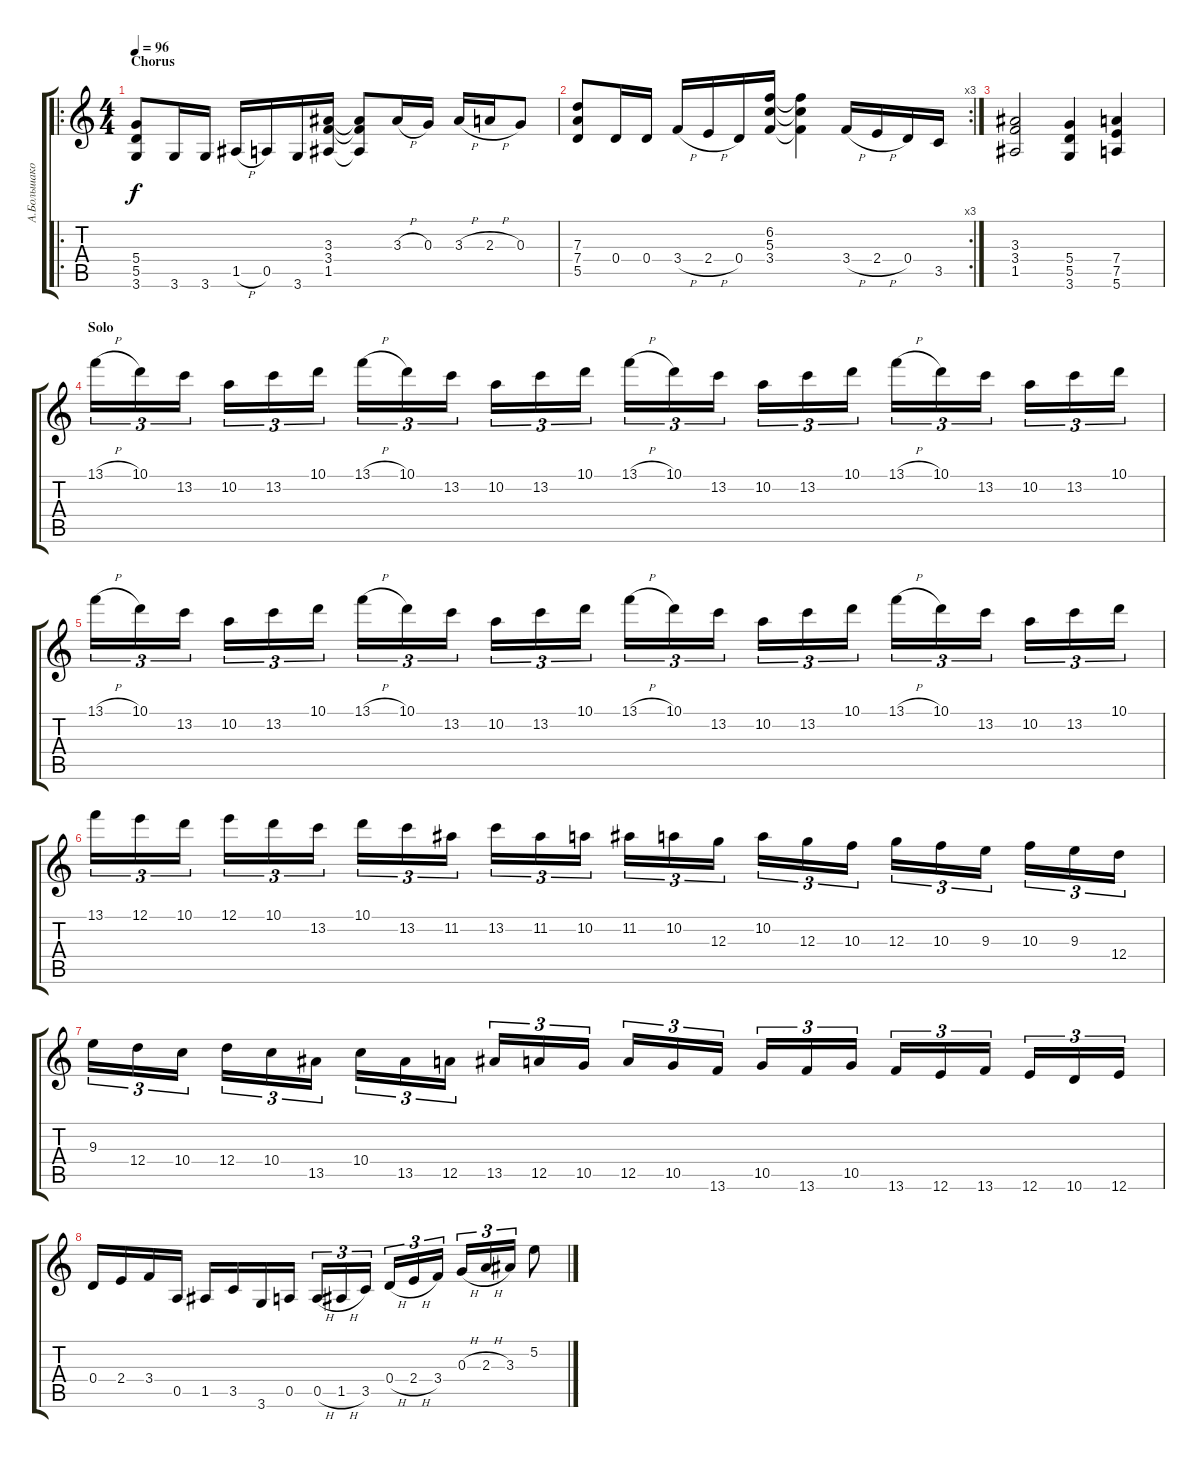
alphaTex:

\track ("А.Большаков" "А.Большако") {instrument overdrivenguitar}
\staff {score tabs}
\tuning (E4 B3 G3 D3 A2 E2) {hide}
\ro
\ts (4 4)
\section ("" "Chorus")
\tempo 96
\clef g2
\ks c
(5.4 5.5 3.6).8{dy f} 3.6.16 3.6.16 1.5{h}.16 0.5.16 3.6.16 (3.3 3.4 1.5).16 (3.3{t} 3.4{t} 1.5{t}).8 3.3{h}.16 0.3.16 3.3{h}.16 2.3{h}.16 0.3.8 |
\rc 3
(7.3 7.4 5.5).8 0.4.16 0.4.16 3.4{h}.16 2.4{h}.16 0.4.16 (6.2 5.3 3.4).16 (6.2{t} 5.3{t} 3.4{t}).4 3.4{h}.16 2.4{h}.16 0.4.16 3.5.16 |
(3.3 3.4 1.5).2 (5.4 5.5 3.6).4 (7.4 7.5 5.6).4 |
\section ("" "Solo")
13.1{h}.16{tu (3 2)} 10.1.16{tu (3 2)} 13.2.16{tu (3 2)} 10.2.16{tu (3 2)} 13.2.16{tu (3 2)} 10.1.16{tu (3 2)} 13.1{h}.16{tu (3 2)} 10.1.16{tu (3 2)} 13.2.16{tu (3 2)} 10.2.16{tu (3 2)} 13.2.16{tu (3 2)} 10.1.16{tu (3 2)} 13.1{h}.16{tu (3 2)} 10.1.16{tu (3 2)} 13.2.16{tu (3 2)} 10.2.16{tu (3 2)} 13.2.16{tu (3 2)} 10.1.16{tu (3 2)} 13.1{h}.16{tu (3 2)} 10.1.16{tu (3 2)} 13.2.16{tu (3 2)} 10.2.16{tu (3 2)} 13.2.16{tu (3 2)} 10.1.16{tu (3 2)} |
13.1{h}.16{tu (3 2)} 10.1.16{tu (3 2)} 13.2.16{tu (3 2)} 10.2.16{tu (3 2)} 13.2.16{tu (3 2)} 10.1.16{tu (3 2)} 13.1{h}.16{tu (3 2)} 10.1.16{tu (3 2)} 13.2.16{tu (3 2)} 10.2.16{tu (3 2)} 13.2.16{tu (3 2)} 10.1.16{tu (3 2)} 13.1{h}.16{tu (3 2)} 10.1.16{tu (3 2)} 13.2.16{tu (3 2)} 10.2.16{tu (3 2)} 13.2.16{tu (3 2)} 10.1.16{tu (3 2)} 13.1{h}.16{tu (3 2)} 10.1.16{tu (3 2)} 13.2.16{tu (3 2)} 10.2.16{tu (3 2)} 13.2.16{tu (3 2)} 10.1.16{tu (3 2)} |
13.1.16{tu (3 2)} 12.1.16{tu (3 2)} 10.1.16{tu (3 2)} 12.1.16{tu (3 2)} 10.1.16{tu (3 2)} 13.2.16{tu (3 2)} 10.1.16{tu (3 2)} 13.2.16{tu (3 2)} 11.2.16{tu (3 2)} 13.2.16{tu (3 2)} 11.2.16{tu (3 2)} 10.2.16{tu (3 2)} 11.2.16{tu (3 2)} 10.2.16{tu (3 2)} 12.3.16{tu (3 2)} 10.2.16{tu (3 2)} 12.3.16{tu (3 2)} 10.3.16{tu (3 2)} 12.3.16{tu (3 2)} 10.3.16{tu (3 2)} 9.3.16{tu (3 2)} 10.3.16{tu (3 2)} 9.3.16{tu (3 2)} 12.4.16{tu (3 2)} |
9.3.16{tu (3 2)} 12.4.16{tu (3 2)} 10.4.16{tu (3 2)} 12.4.16{tu (3 2)} 10.4.16{tu (3 2)} 13.5.16{tu (3 2)} 10.4.16{tu (3 2)} 13.5.16{tu (3 2)} 12.5.16{tu (3 2)} 13.5.16{tu (3 2)} 12.5.16{tu (3 2)} 10.5.16{tu (3 2)} 12.5.16{tu (3 2)} 10.5.16{tu (3 2)} 13.6.16{tu (3 2)} 10.5.16{tu (3 2)} 13.6.16{tu (3 2)} 10.5.16{tu (3 2)} 13.6.16{tu (3 2)} 12.6.16{tu (3 2)} 13.6.16{tu (3 2)} 12.6.16{tu (3 2)} 10.6.16{tu (3 2)} 12.6.16{tu (3 2)} |
0.4.16 2.4.16 3.4.16 0.5.16 1.5.16 3.5.16 3.6.16 0.5.16 0.5{h}.16{tu (3 2)} 1.5{h}.16{tu (3 2)} 3.5.16{tu (3 2)} 0.4{h}.16{tu (3 2)} 2.4{h}.16{tu (3 2)} 3.4.16{tu (3 2)} 0.3{h}.16{tu (3 2)} 2.3{h}.16{tu (3 2)} 3.3.16{tu (3 2)} 5.2.8
